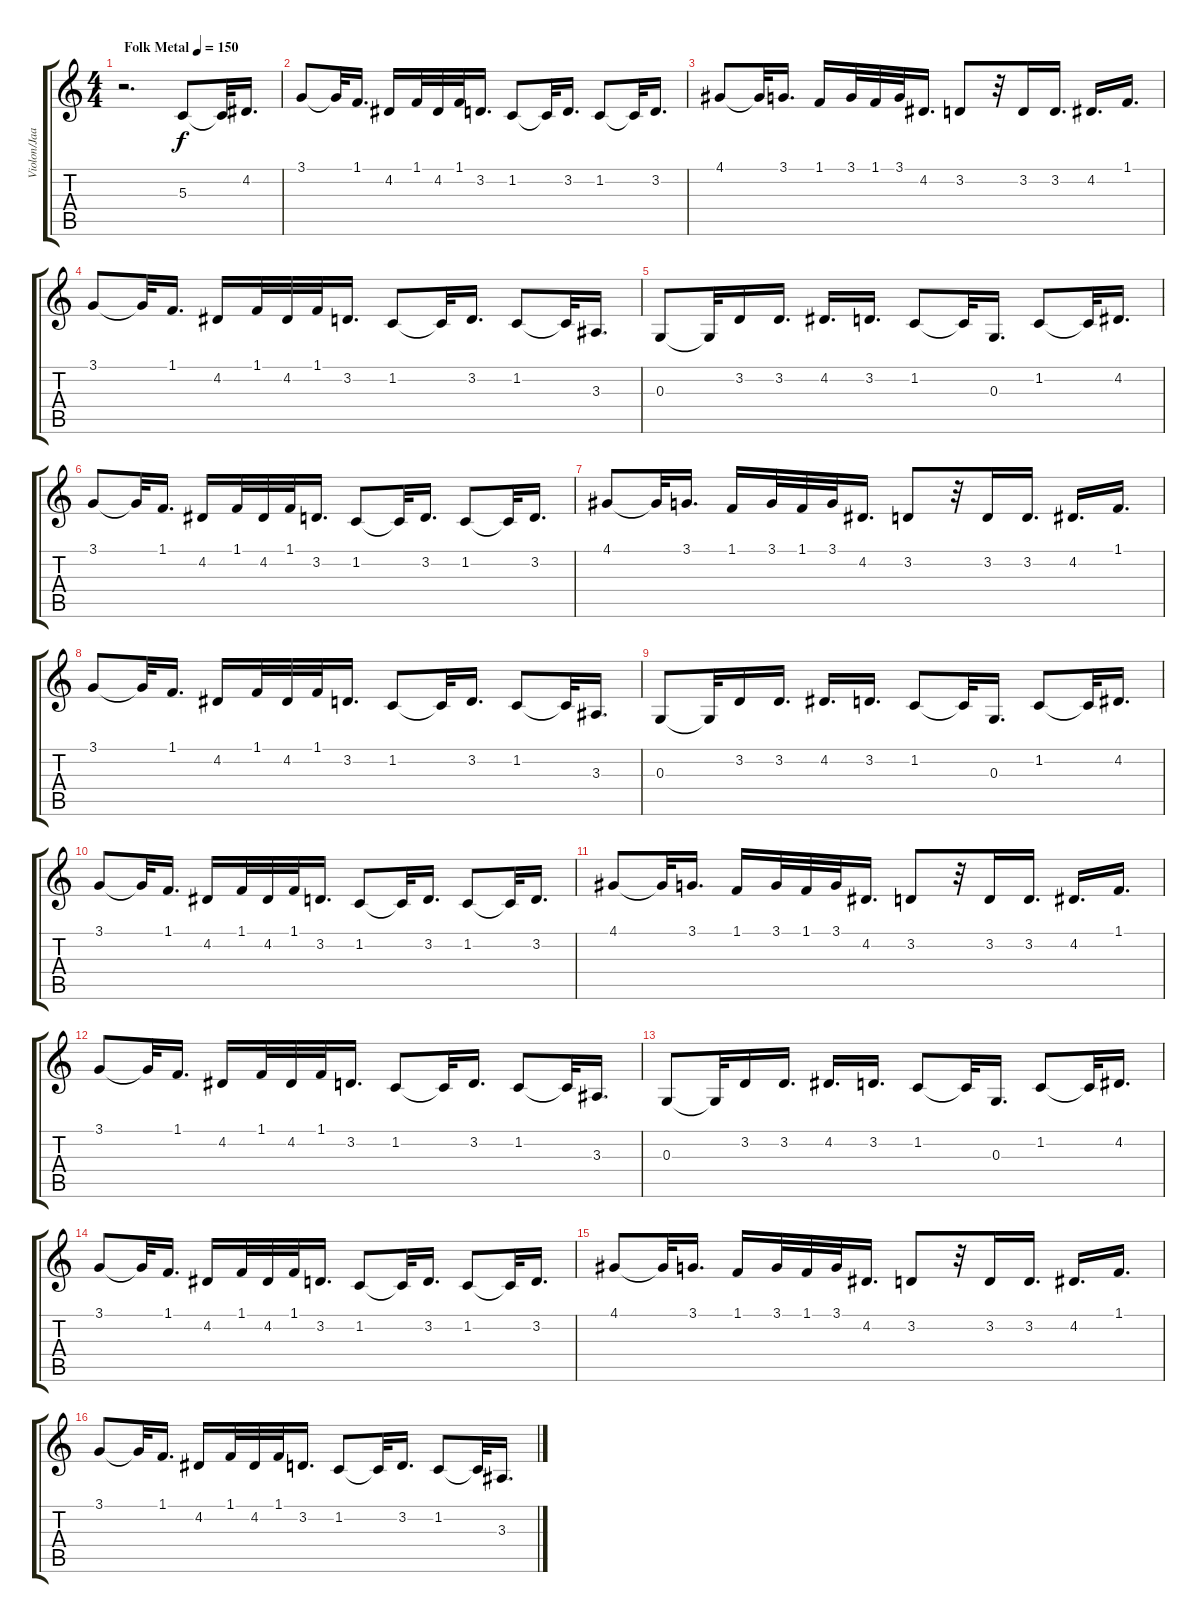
\track ("Violon/Jaakko" "Violon/Jaa") {instrument violin}
\staff {score tabs}
\tuning (E4 B3 G3 D3 A2 E2) {hide}
\ts (4 4)
\tempo (150 "Folk Metal")
\clef g2
\ks c
r.2{d dy f instrument violin} 5.3.8 5.3{t}.32 4.2.16{d} |
3.1.8 3.1{t}.32 1.1.16{d} 4.2.16 1.1.32 4.2.32 1.1.32 3.2.16{d} 1.2.8 1.2{t}.32 3.2.16{d} 1.2.8 1.2{t}.32 3.2.16{d} |
4.1.8 4.1{t}.32 3.1.16{d} 1.1.16 3.1.32 1.1.32 3.1.32 4.2.16{d} 3.2.8 r.32 3.2.16 3.2.16{d} 4.2.16{d} 1.1.16{d} |
3.1.8 3.1{t}.32 1.1.16{d} 4.2.16 1.1.32 4.2.32 1.1.32 3.2.16{d} 1.2.8 1.2{t}.32 3.2.16{d} 1.2.8 1.2{t}.32 3.3.16{d} |
0.3.8 0.3{t}.32 3.2.16 3.2.16{d} 4.2.16{d} 3.2.16{d} 1.2.8 1.2{t}.32 0.3.16{d} 1.2.8 1.2{t}.32 4.2.16{d} |
3.1.8 3.1{t}.32 1.1.16{d} 4.2.16 1.1.32 4.2.32 1.1.32 3.2.16{d} 1.2.8 1.2{t}.32 3.2.16{d} 1.2.8 1.2{t}.32 3.2.16{d} |
4.1.8 4.1{t}.32 3.1.16{d} 1.1.16 3.1.32 1.1.32 3.1.32 4.2.16{d} 3.2.8 r.32 3.2.16 3.2.16{d} 4.2.16{d} 1.1.16{d} |
3.1.8 3.1{t}.32 1.1.16{d} 4.2.16 1.1.32 4.2.32 1.1.32 3.2.16{d} 1.2.8 1.2{t}.32 3.2.16{d} 1.2.8 1.2{t}.32 3.3.16{d} |
0.3.8 0.3{t}.32 3.2.16 3.2.16{d} 4.2.16{d} 3.2.16{d} 1.2.8 1.2{t}.32 0.3.16{d} 1.2.8 1.2{t}.32 4.2.16{d} |
3.1.8 3.1{t}.32 1.1.16{d} 4.2.16 1.1.32 4.2.32 1.1.32 3.2.16{d} 1.2.8 1.2{t}.32 3.2.16{d} 1.2.8 1.2{t}.32 3.2.16{d} |
4.1.8 4.1{t}.32 3.1.16{d} 1.1.16 3.1.32 1.1.32 3.1.32 4.2.16{d} 3.2.8 r.32 3.2.16 3.2.16{d} 4.2.16{d} 1.1.16{d} |
3.1.8 3.1{t}.32 1.1.16{d} 4.2.16 1.1.32 4.2.32 1.1.32 3.2.16{d} 1.2.8 1.2{t}.32 3.2.16{d} 1.2.8 1.2{t}.32 3.3.16{d} |
0.3.8 0.3{t}.32 3.2.16 3.2.16{d} 4.2.16{d} 3.2.16{d} 1.2.8 1.2{t}.32 0.3.16{d} 1.2.8 1.2{t}.32 4.2.16{d} |
3.1.8 3.1{t}.32 1.1.16{d} 4.2.16 1.1.32 4.2.32 1.1.32 3.2.16{d} 1.2.8 1.2{t}.32 3.2.16{d} 1.2.8 1.2{t}.32 3.2.16{d} |
4.1.8 4.1{t}.32 3.1.16{d} 1.1.16 3.1.32 1.1.32 3.1.32 4.2.16{d} 3.2.8 r.32 3.2.16 3.2.16{d} 4.2.16{d} 1.1.16{d} |
3.1.8 3.1{t}.32 1.1.16{d} 4.2.16 1.1.32 4.2.32 1.1.32 3.2.16{d} 1.2.8 1.2{t}.32 3.2.16{d} 1.2.8 1.2{t}.32 3.3.16{d}
